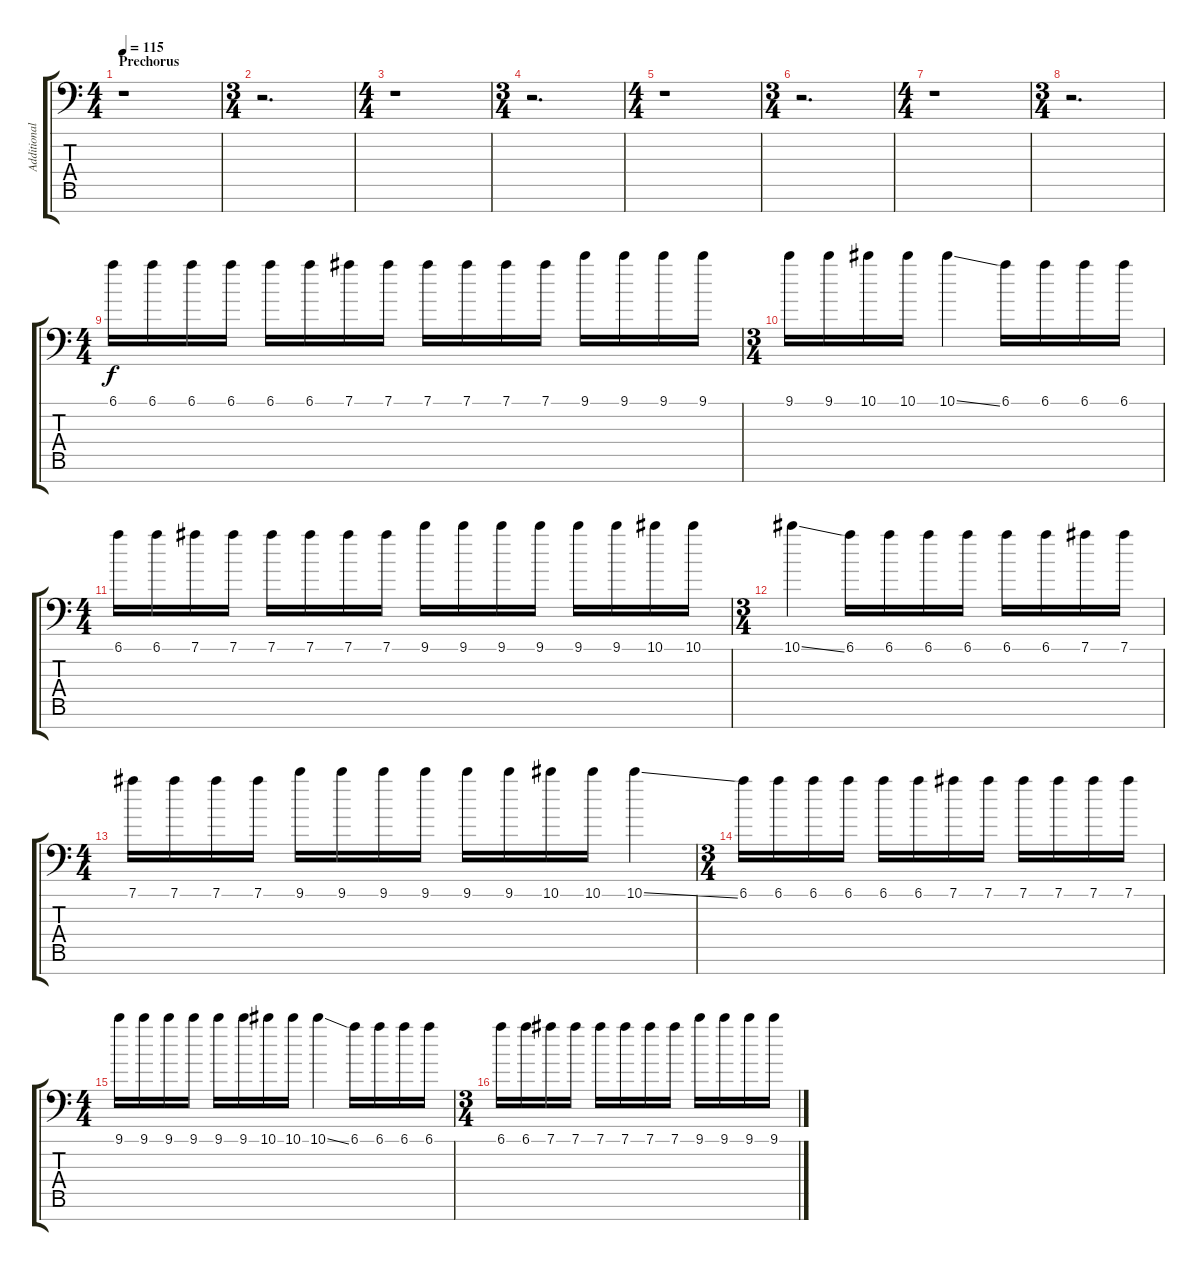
\track ("Additional Guitar" "Additional") {instrument distortionguitar}
\staff {score tabs}
\tuning (Eb4 Bb3 Gb3 Db3 Ab2 Eb2 Bb1) {hide}
\ts (4 4)
\section ("" "Prechorus")
\tempo 115
\clef f4
\ks c
r.1{dy f} |
\ts (3 4)
r.2{d} |
\ts (4 4)
r.1 |
\ts (3 4)
r.2{d} |
\ts (4 4)
r.1 |
\ts (3 4)
r.2{d} |
\ts (4 4)
r.1 |
\ts (3 4)
r.2{d} |
\ts (4 4)
6.1.16 6.1.16 6.1.16 6.1.16 6.1.16 6.1.16 7.1.16 7.1.16 7.1.16 7.1.16 7.1.16 7.1.16 9.1.16 9.1.16 9.1.16 9.1.16 |
\ts (3 4)
9.1.16 9.1.16 10.1.16 10.1.16 10.1{ss}.4 6.1.16 6.1.16 6.1.16 6.1.16 |
\ts (4 4)
6.1.16 6.1.16 7.1.16 7.1.16 7.1.16 7.1.16 7.1.16 7.1.16 9.1.16 9.1.16 9.1.16 9.1.16 9.1.16 9.1.16 10.1.16 10.1.16 |
\ts (3 4)
10.1{ss}.4 6.1.16 6.1.16 6.1.16 6.1.16 6.1.16 6.1.16 7.1.16 7.1.16 |
\ts (4 4)
7.1.16 7.1.16 7.1.16 7.1.16 9.1.16 9.1.16 9.1.16 9.1.16 9.1.16 9.1.16 10.1.16 10.1.16 10.1{ss}.4 |
\ts (3 4)
6.1.16 6.1.16 6.1.16 6.1.16 6.1.16 6.1.16 7.1.16 7.1.16 7.1.16 7.1.16 7.1.16 7.1.16 |
\ts (4 4)
9.1.16 9.1.16 9.1.16 9.1.16 9.1.16 9.1.16 10.1.16 10.1.16 10.1{ss}.4 6.1.16 6.1.16 6.1.16 6.1.16 |
\ts (3 4)
6.1.16 6.1.16 7.1.16 7.1.16 7.1.16 7.1.16 7.1.16 7.1.16 9.1.16 9.1.16 9.1.16 9.1.16
